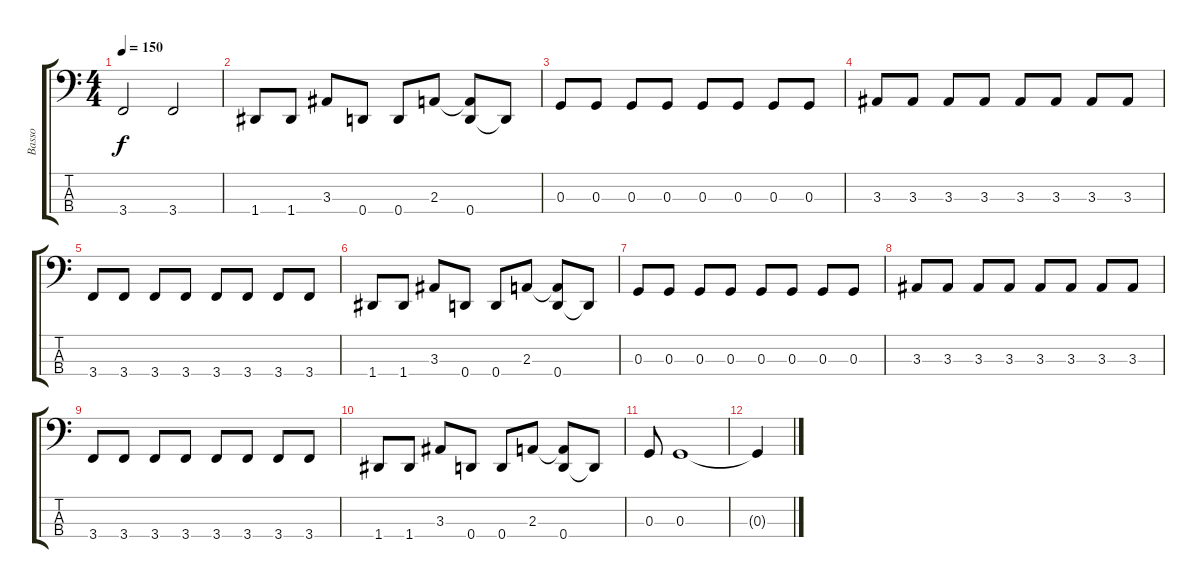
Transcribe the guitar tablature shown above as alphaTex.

\track ("Basso" "Basso") {instrument slapbass2}
\staff {score tabs}
\tuning (F2 C2 G1 D1) {hide}
\ts (4 4)
\tempo 150
\clef f4
\ks c
3.4.2{dy f} 3.4.2 |
1.4.8 1.4.8 3.3.8 0.4.8 0.4.8 2.3.8 (2.3{t} 0.4).8 0.4{t}.8 |
0.3.8 0.3.8 0.3.8 0.3.8 0.3.8 0.3.8 0.3.8 0.3.8 |
3.3.8 3.3.8 3.3.8 3.3.8 3.3.8 3.3.8 3.3.8 3.3.8 |
3.4.8 3.4.8 3.4.8 3.4.8 3.4.8 3.4.8 3.4.8 3.4.8 |
1.4.8 1.4.8 3.3.8 0.4.8 0.4.8 2.3.8 (2.3{t} 0.4).8 0.4{t}.8 |
0.3.8 0.3.8 0.3.8 0.3.8 0.3.8 0.3.8 0.3.8 0.3.8 |
3.3.8 3.3.8 3.3.8 3.3.8 3.3.8 3.3.8 3.3.8 3.3.8 |
3.4.8 3.4.8 3.4.8 3.4.8 3.4.8 3.4.8 3.4.8 3.4.8 |
1.4.8 1.4.8 3.3.8 0.4.8 0.4.8 2.3.8 (2.3{t} 0.4).8 0.4{t}.8 |
0.3.8 0.3.1 |
0.3{t}.4
